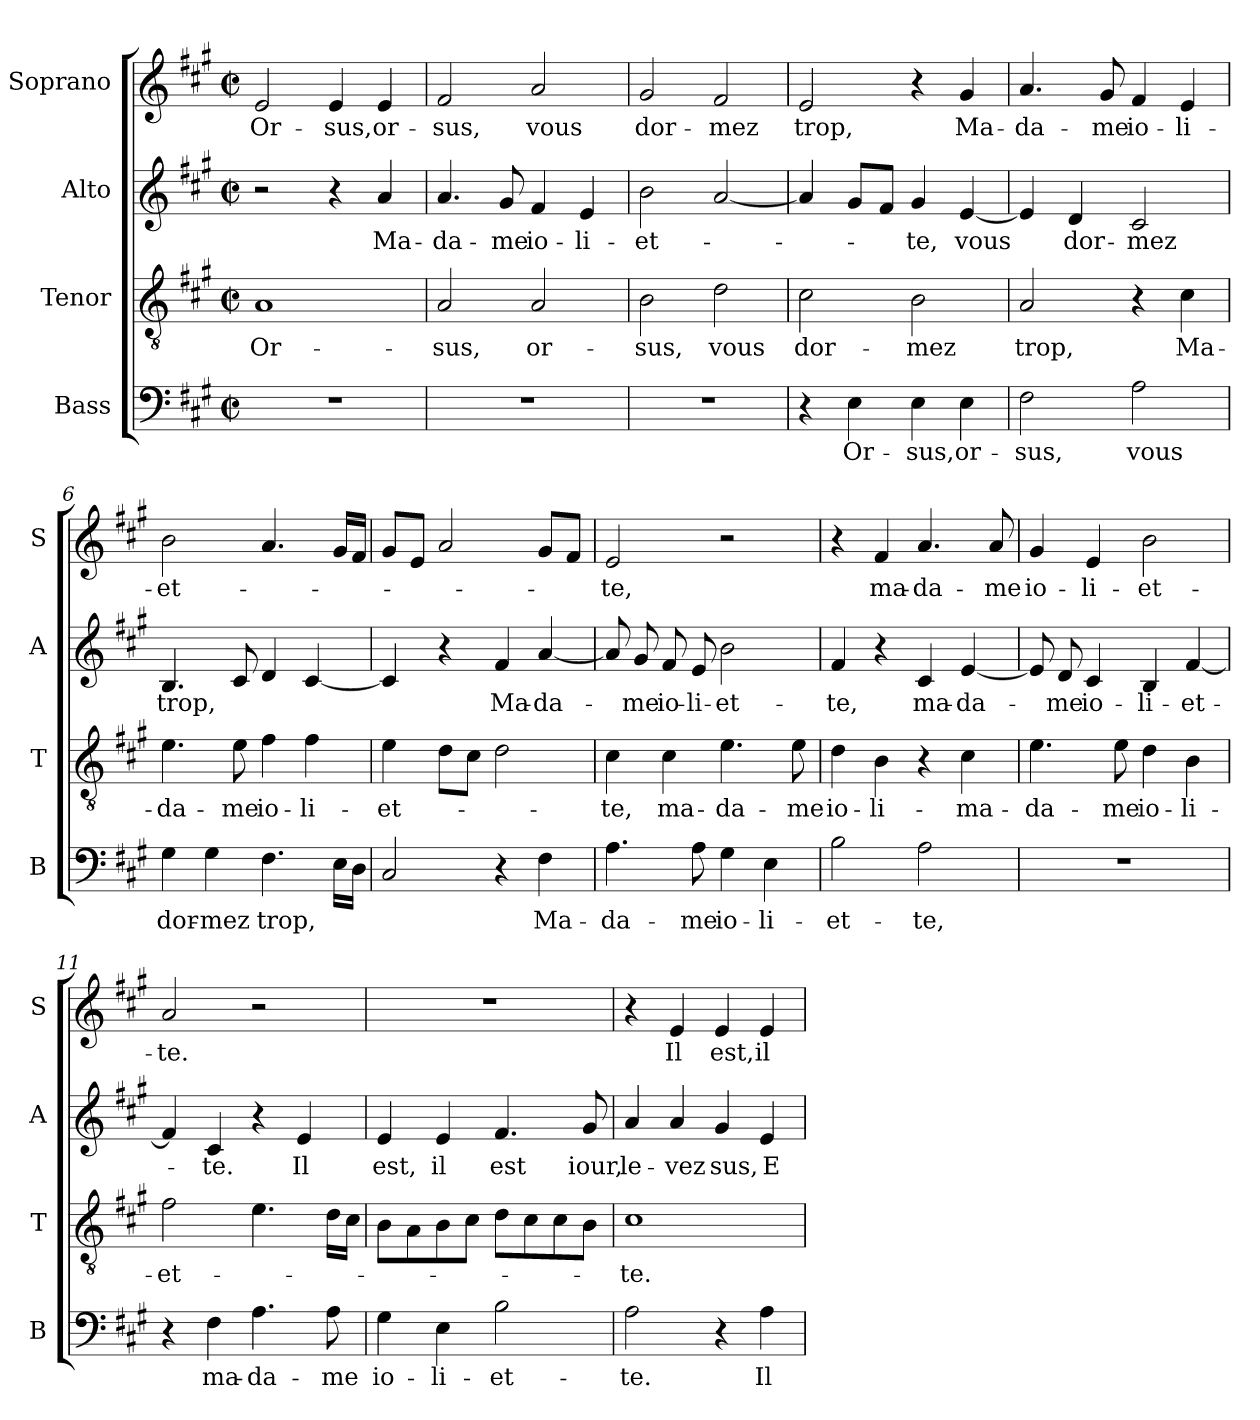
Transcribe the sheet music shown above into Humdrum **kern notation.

**kern	**text	**kern	**text	**kern	**text	**kern	**text
*part4	*part4	*part3	*part3	*part2	*part2	*part1	*part1
*staff4	*staff4	*staff3	*staff3	*staff2	*staff2	*staff1	*staff1
*I"Bass	*	*I"Tenor	*	*I"Alto	*	*I"Soprano	*
*I'B	*	*I'T	*	*I'A	*	*I'S	*
*clefF4	*	*clefGv2	*	*clefG2	*	*clefG2	*
*k[f#c#g#]	*	*k[f#c#g#]	*	*k[f#c#g#]	*	*k[f#c#g#]	*
*A:	*	*A:	*	*A:	*	*A:	*
*M2/2	*	*M2/2	*	*M2/2	*	*M2/2	*
*met(c|)	*	*met(c|)	*	*met(c|)	*	*met(c|)	*
=1	=1	=1	=1	=1	=1	=1	=1
!	!	!	!LO:LY:b	!	!	!	!LO:LY:b
1r	.	1A	Or-	2r	.	2e/	Or-
!	!	!	!	!	!	!	!LO:LY:b
.	.	.	.	4r	.	4e/	-sus,
!	!	!	!	!	!LO:LY:b	!	!LO:LY:b
.	.	.	.	4a/	Ma-	4e/	or-
=2	=2	=2	=2	=2	=2	=2	=2
!	!	!	!LO:LY:b	!	!LO:LY:b	!	!LO:LY:b
1r	.	2A/	-sus,	4.a/	-da-	2f#/	-sus,
!	!	!	!	!	!LO:LY:b	!	!
.	.	.	.	8g#/	-me	.	.
!	!	!	!LO:LY:b	!	!LO:LY:b	!	!LO:LY:b
.	.	2A/	or-	4f#/	io-	2a/	vous
!	!	!	!	!	!LO:LY:b	!	!
.	.	.	.	4e/	-li-	.	.
=3	=3	=3	=3	=3	=3	=3	=3
!	!	!	!LO:LY:b	!	!LO:LY:b	!	!LO:LY:b
1r	.	2B\	-sus,	2b\	-et-	2g#/	dor-
!	!	!	!LO:LY:b	!	!	!	!LO:LY:b
.	.	2d\	vous	[2a/	.	2f#/	-mez
=4	=4	=4	=4	=4	=4	=4	=4
!	!	!	!LO:LY:b	!	!	!	!LO:LY:b
4r	.	2c#\	dor-	4a/]	.	2e/	trop,
!	!LO:LY:b	!	!	!	!	!	!
4E\	Or-	.	.	8g#/L	.	.	.
.	.	.	.	8f#/J	.	.	.
!	!LO:LY:b	!	!LO:LY:b	!	!LO:LY:b	!	!
4E\	-sus,	2B\	-mez	4g#/	-te,	4r	.
!	!LO:LY:b	!	!	!	!LO:LY:b	!	!LO:LY:b
4E\	or-	.	.	[4e/	vous	4g#/	Ma-
=5	=5	=5	=5	=5	=5	=5	=5
!	!LO:LY:b	!	!LO:LY:b	!	!	!	!LO:LY:b
2F#\	-sus,	2A/	trop,	4e/]	.	4.a/	-da-
!	!	!	!	!	!LO:LY:b	!	!
.	.	.	.	4d/	dor-	.	.
!	!	!	!	!	!	!	!LO:LY:b
.	.	.	.	.	.	8g#/	-me
!	!LO:LY:b	!	!	!	!LO:LY:b	!	!LO:LY:b
2A\	vous	4r	.	2c#/	-mez	4f#/	io-
!	!	!	!LO:LY:b	!	!	!	!LO:LY:b
.	.	4c#\	Ma-	.	.	4e/	-li-
!!LO:LB:g=z
=6	=6	=6	=6	=6	=6	=6	=6
!	!LO:LY:b	!	!LO:LY:b	!	!LO:LY:b	!	!LO:LY:b
4G#\	dor-	4.e\	-da-	4.B/	trop,	2b\	-et-
!	!LO:LY:b	!	!	!	!	!	!
4G#\	-mez	.	.	.	.	.	.
!	!	!	!LO:LY:b	!	!	!	!
.	.	8e\	-me	8c#/	.	.	.
!	!LO:LY:b	!	!LO:LY:b	!	!	!	!
4.F#\	trop,	4f#\	io-	4d/	.	4.a/	.
!	!	!	!LO:LY:b	!	!	!	!
.	.	4f#\	-li-	[4c#/	.	.	.
16E\LL	.	.	.	.	.	16g#/LL	.
16D\JJ	.	.	.	.	.	16f#/JJ	.
=7	=7	=7	=7	=7	=7	=7	=7
!	!	!	!LO:LY:b	!	!	!	!
2C#/	.	4e\	-et-	4c#/]	.	8g#/L	.
.	.	.	.	.	.	8e/J	.
.	.	8d\L	.	4r	.	2a/	.
.	.	8c#\J	.	.	.	.	.
!	!	!	!	!	!LO:LY:b	!	!
4r	.	2d\	.	4f#/	Ma-	.	.
!	!LO:LY:b	!	!	!	!LO:LY:b	!	!
4F#\	Ma-	.	.	[4a/	-da-	8g#/L	.
.	.	.	.	.	.	8f#/J	.
=8	=8	=8	=8	=8	=8	=8	=8
!	!LO:LY:b	!	!LO:LY:b	!	!	!	!LO:LY:b
4.A\	-da-	4c#\	-te,	8a/]	.	2e/	-te,
!	!	!	!	!	!LO:LY:b	!	!
.	.	.	.	8g#/	-me	.	.
!	!	!	!LO:LY:b	!	!LO:LY:b	!	!
.	.	4c#\	ma-	8f#/	io-	.	.
!	!LO:LY:b	!	!	!	!LO:LY:b	!	!
8A\	-me	.	.	8e/	-li-	.	.
!	!LO:LY:b	!	!LO:LY:b	!	!LO:LY:b	!	!
4G#\	io-	4.e\	-da-	2b\	-et-	2r	.
!	!LO:LY:b	!	!	!	!	!	!
4E\	-li-	.	.	.	.	.	.
!	!	!	!LO:LY:b	!	!	!	!
.	.	8e\	-me	.	.	.	.
=9	=9	=9	=9	=9	=9	=9	=9
!	!LO:LY:b	!	!LO:LY:b	!	!LO:LY:b	!	!
2B\	-et-	4d\	io-	4f#/	-te,	4r	.
!	!	!	!LO:LY:b	!	!	!	!LO:LY:b
.	.	4B\	-li-	4r	.	4f#/	ma-
!	!LO:LY:b	!	!	!	!LO:LY:b	!	!LO:LY:b
2A\	-te,	4r	.	4c#/	ma-	4.a/	-da-
!	!	!	!LO:LY:b	!	!LO:LY:b	!	!
.	.	4c#\	-ma-	[4e/	-da-	.	.
!	!	!	!	!	!	!	!LO:LY:b
.	.	.	.	.	.	8a/	-me
=10	=10	=10	=10	=10	=10	=10	=10
!	!	!	!LO:LY:b	!	!	!	!LO:LY:b
1r	.	4.e\	-da-	8e/]	.	4g#/	io-
!	!	!	!	!	!LO:LY:b	!	!
.	.	.	.	8d/	-me	.	.
!	!	!	!	!	!LO:LY:b	!	!LO:LY:b
.	.	.	.	4c#/	io-	4e/	-li-
!	!	!	!LO:LY:b	!	!	!	!
.	.	8e\	-me	.	.	.	.
!	!	!	!LO:LY:b	!	!LO:LY:b	!	!LO:LY:b
.	.	4d\	io-	4B/	-li-	2b\	-et-
!	!	!	!LO:LY:b	!	!LO:LY:b	!	!
.	.	4B\	-li-	[4f#/	-et-	.	.
!!LO:LB:g=z
=11	=11	=11	=11	=11	=11	=11	=11
!	!	!	!LO:LY:b	!	!	!	!LO:LY:b
4r	.	2f#\	-et-	4f#/]	.	2a/	-te.
!	!LO:LY:b	!	!	!	!LO:LY:b	!	!
4F#\	ma-	.	.	4c#/	-te.	.	.
!	!LO:LY:b	!	!	!	!	!	!
4.A\	-da-	4.e\	.	4r	.	2r	.
!	!	!	!	!	!LO:LY:b	!	!
.	.	.	.	4e/	Il	.	.
!	!LO:LY:b	!	!	!	!	!	!
8A\	-me	16d\LL	.	.	.	.	.
.	.	16c#\JJ	.	.	.	.	.
=12	=12	=12	=12	=12	=12	=12	=12
!	!LO:LY:b	!	!	!	!LO:LY:b	!	!
4G#\	io-	8B\L	.	4e/	est,	1r	.
.	.	8A\	.	.	.	.	.
!	!LO:LY:b	!	!	!	!LO:LY:b	!	!
4E\	-li-	8B\	.	4e/	il	.	.
.	.	8c#\J	.	.	.	.	.
!	!LO:LY:b	!	!	!	!LO:LY:b	!	!
2B\	-et-	8d\L	.	4.f#/	est	.	.
.	.	8c#\	.	.	.	.	.
.	.	8c#\	.	.	.	.	.
!	!	!	!	!	!LO:LY:b	!	!
.	.	8B\J	.	8g#/	iour,	.	.
=13	=13	=13	=13	=13	=13	=13	=13
!	!LO:LY:b	!	!LO:LY:b	!	!LO:LY:b	!	!
2A\	-te.	1c#	-te.	4a/	le-	4r	.
!	!	!	!	!	!LO:LY:b	!	!LO:LY:b
.	.	.	.	4a/	-vez	4e/	Il
!	!	!	!	!	!LO:LY:b	!	!LO:LY:b
4r	.	.	.	4g#/	sus,	4e/	est,
!	!LO:LY:b	!	!	!	!LO:LY:b	!	!LO:LY:b
4A\	Il	.	.	4e/	E-	4e/	il
=	=	=	=	=	=	=	=
*-	*-	*-	*-	*-	*-	*-	*-
